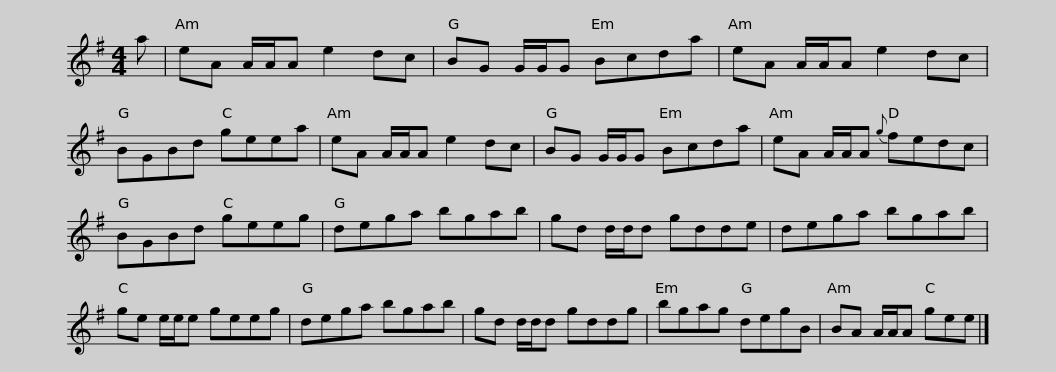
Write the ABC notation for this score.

X:1
L:1/8
M:4/4
I:linebreak $
K:G
V:1 treble
V:1
 a | eA A/A/A e2 dc | BG G/G/G Bcda | eA A/A/A e2 dc | BGBd geea | %5
 eA A/A/A e2 dc |$ BG G/G/G Bcda | eA A/A/A{g} fedc | BGBd geeg | dega bgab | %10
 gd d/d/d gdde |$ dega bgab | ge e/e/e geeg | dega bgab | gd d/d/d gddg | %15
 bgag degB |$ BA A/A/A gee |] %17
